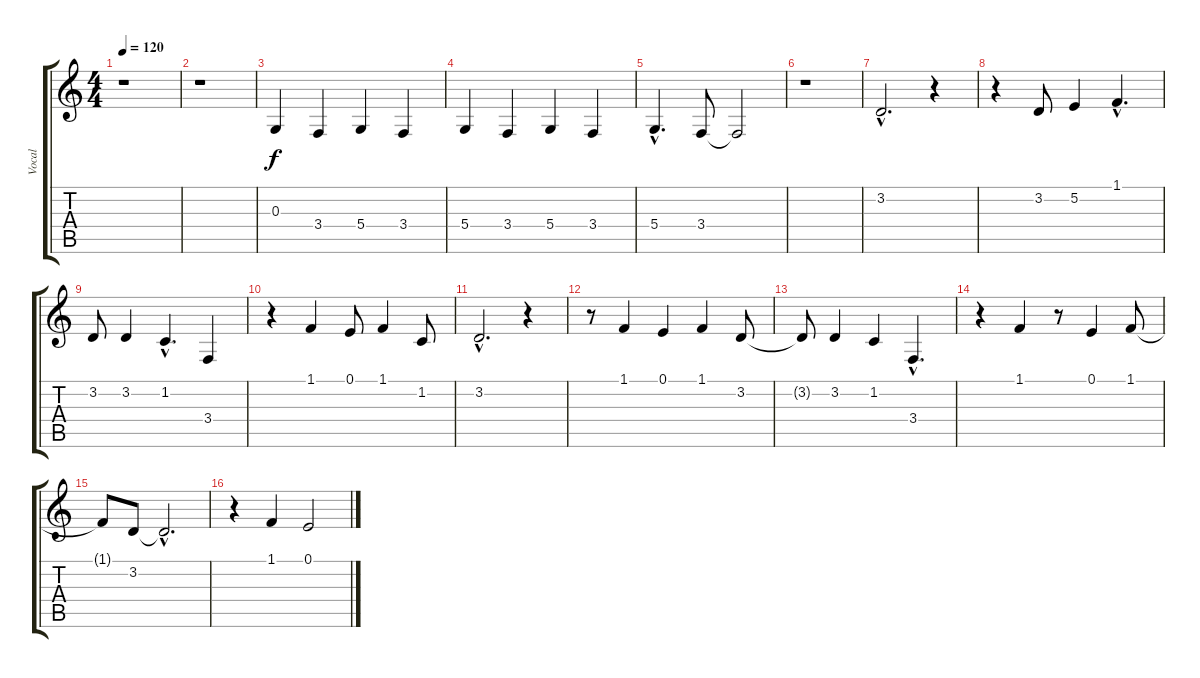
\track ("Vocal" "Vocal") {instrument drawbarorgan}
\staff {score tabs}
\tuning (E4 B3 G3 D3 A2 E2) {hide}
\ts (4 4)
\tempo 120
\clef g2
\ks c
r.1{dy f} |
r.1 |
0.3.4 3.4.4 5.4.4 3.4.4 |
5.4.4 3.4.4 5.4.4 3.4.4 |
5.4{hac}.4{d} 3.4.8 3.4{t}.2 |
r.1 |
3.2{hac}.2{d} r.4 |
r.4 3.2.8 5.2.4 1.1{hac}.4{d} |
3.2.8 3.2.4 1.2{hac}.4{d} 3.4.4 |
r.4 1.1.4 0.1.8 1.1.4 1.2.8 |
3.2{hac}.2{d} r.4 |
r.8 1.1.4 0.1.4 1.1.4 3.2.8 |
3.2{t}.8 3.2.4 1.2.4 3.4{hac}.4{d} |
r.4 1.1.4 r.8 0.1.4 1.1.8 |
1.1{t}.8 3.2.8 3.2{hac t}.2{d} |
r.4 1.1.4 0.1.2
